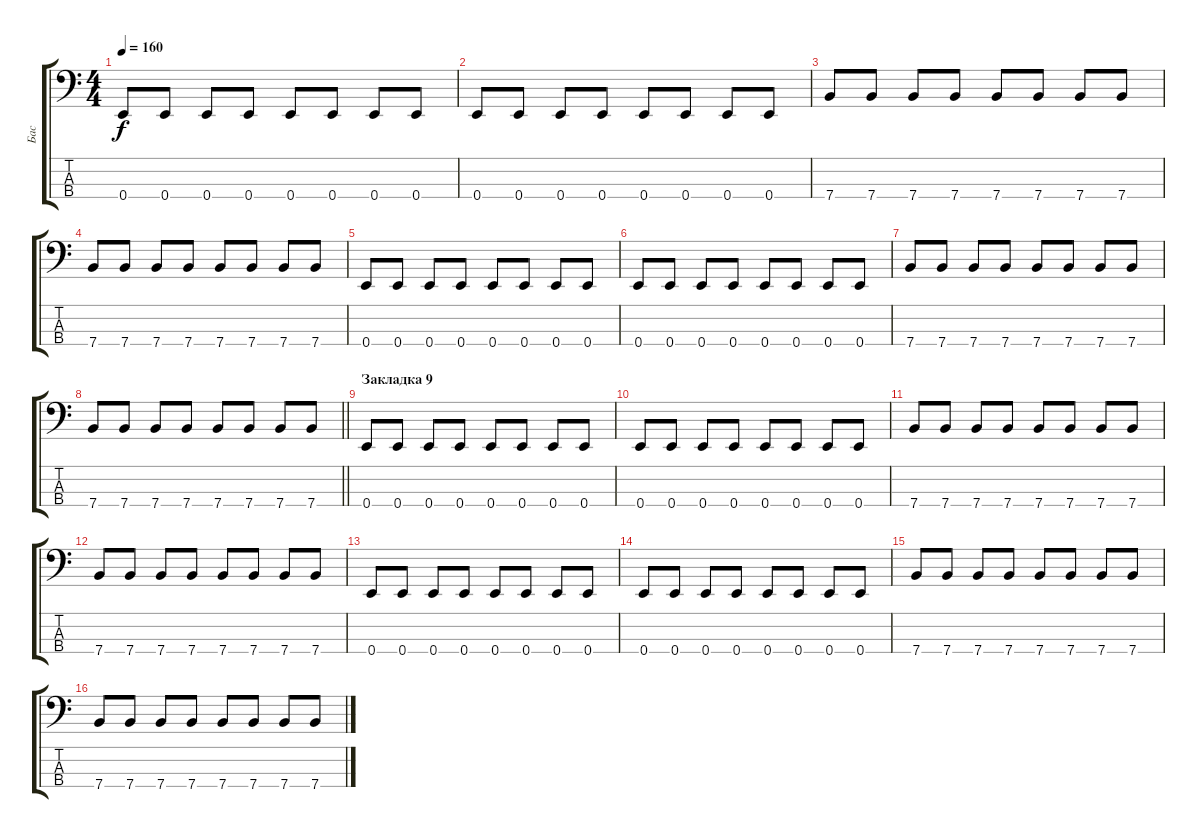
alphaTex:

\track ("Бас" "Бас") {instrument electricbassfinger}
\staff {score tabs}
\tuning (G2 D2 A1 E1) {hide}
\ts (4 4)
\tempo 160
\clef f4
\ks c
0.4.8{dy f} 0.4.8 0.4.8 0.4.8 0.4.8 0.4.8 0.4.8 0.4.8 |
0.4.8 0.4.8 0.4.8 0.4.8 0.4.8 0.4.8 0.4.8 0.4.8 |
7.4.8 7.4.8 7.4.8 7.4.8 7.4.8 7.4.8 7.4.8 7.4.8 |
7.4.8 7.4.8 7.4.8 7.4.8 7.4.8 7.4.8 7.4.8 7.4.8 |
0.4.8 0.4.8 0.4.8 0.4.8 0.4.8 0.4.8 0.4.8 0.4.8 |
0.4.8 0.4.8 0.4.8 0.4.8 0.4.8 0.4.8 0.4.8 0.4.8 |
7.4.8 7.4.8 7.4.8 7.4.8 7.4.8 7.4.8 7.4.8 7.4.8 |
\barLineRight lightlight
7.4.8 7.4.8 7.4.8 7.4.8 7.4.8 7.4.8 7.4.8 7.4.8 |
\section ("" "Закладка 9")
0.4.8 0.4.8 0.4.8 0.4.8 0.4.8 0.4.8 0.4.8 0.4.8 |
0.4.8 0.4.8 0.4.8 0.4.8 0.4.8 0.4.8 0.4.8 0.4.8 |
7.4.8 7.4.8 7.4.8 7.4.8 7.4.8 7.4.8 7.4.8 7.4.8 |
7.4.8 7.4.8 7.4.8 7.4.8 7.4.8 7.4.8 7.4.8 7.4.8 |
0.4.8 0.4.8 0.4.8 0.4.8 0.4.8 0.4.8 0.4.8 0.4.8 |
0.4.8 0.4.8 0.4.8 0.4.8 0.4.8 0.4.8 0.4.8 0.4.8 |
7.4.8 7.4.8 7.4.8 7.4.8 7.4.8 7.4.8 7.4.8 7.4.8 |
7.4.8 7.4.8 7.4.8 7.4.8 7.4.8 7.4.8 7.4.8 7.4.8
